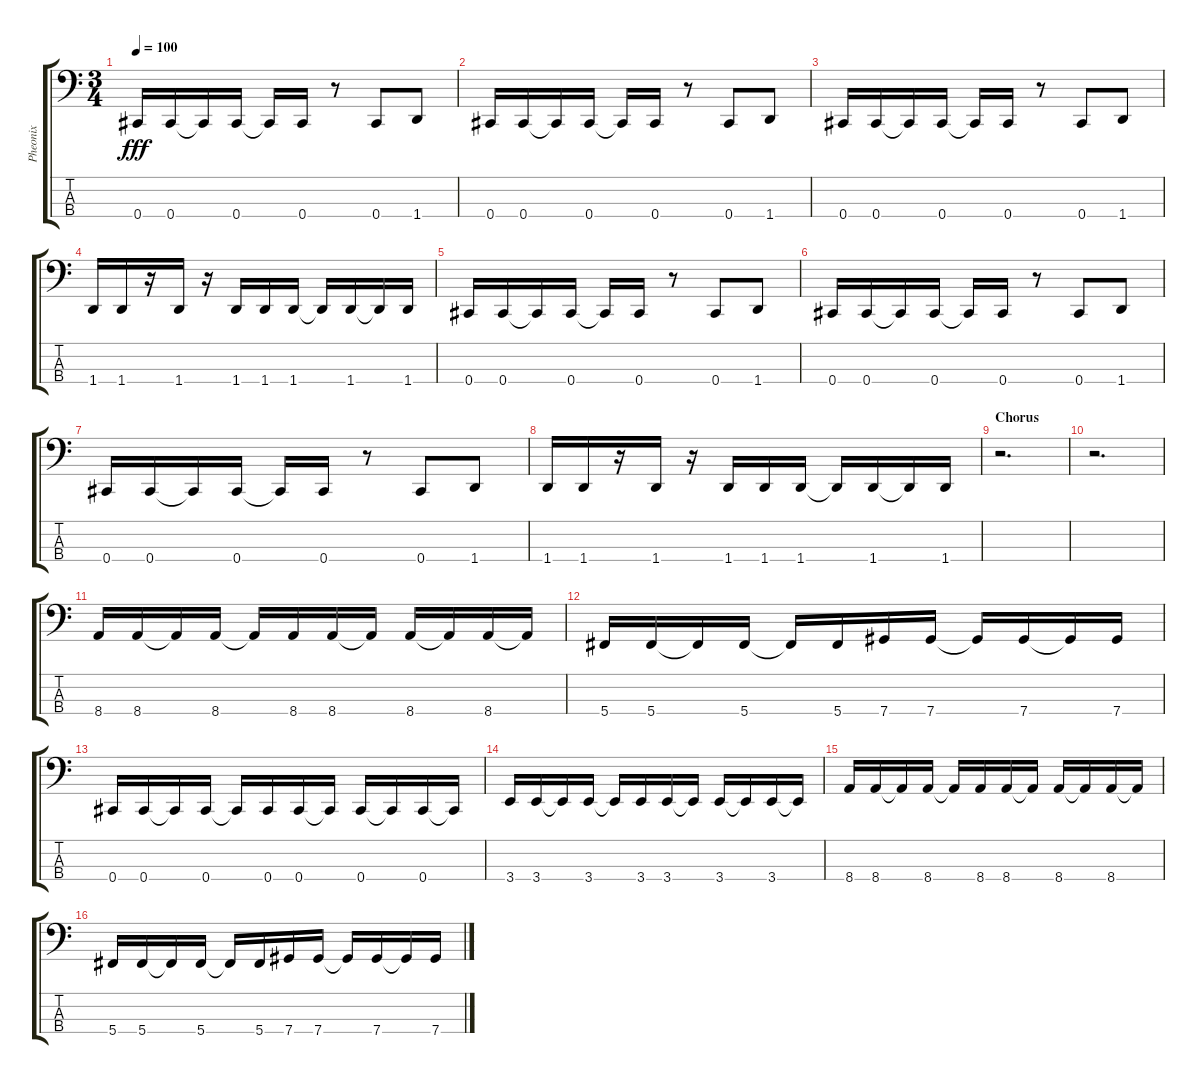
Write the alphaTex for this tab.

\track ("Pheonix" "Pheonix") {instrument electricbasspick}
\staff {score tabs}
\tuning (Gb2 Db2 Ab1 Db1) {hide}
\ts (3 4)
\tempo 100
\clef f4
\ks c
0.4.16{dy fff} 0.4.16 0.4{t}.16 0.4.16 0.4{t}.16 0.4.16 r.8 0.4.8 1.4.8 |
0.4.16 0.4.16 0.4{t}.16 0.4.16 0.4{t}.16 0.4.16 r.8 0.4.8 1.4.8 |
0.4.16 0.4.16 0.4{t}.16 0.4.16 0.4{t}.16 0.4.16 r.8 0.4.8 1.4.8 |
1.4.16 1.4.16 r.16 1.4.16 r.16 1.4.16 1.4.16 1.4.16 1.4{t}.16 1.4.16 1.4{t}.16 1.4.16 |
0.4.16 0.4.16 0.4{t}.16 0.4.16 0.4{t}.16 0.4.16 r.8 0.4.8 1.4.8 |
0.4.16 0.4.16 0.4{t}.16 0.4.16 0.4{t}.16 0.4.16 r.8 0.4.8 1.4.8 |
0.4.16 0.4.16 0.4{t}.16 0.4.16 0.4{t}.16 0.4.16 r.8 0.4.8 1.4.8 |
1.4.16 1.4.16 r.16 1.4.16 r.16 1.4.16 1.4.16 1.4.16 1.4{t}.16 1.4.16 1.4{t}.16 1.4.16 |
\section ("" "Chorus")
r.2{d} |
r.2{d} |
8.4.16 8.4.16 8.4{t}.16 8.4.16 8.4{t}.16 8.4.16 8.4.16 8.4{t}.16 8.4.16 8.4{t}.16 8.4.16 8.4{t}.16 |
5.4.16 5.4.16 5.4{t}.16 5.4.16 5.4{t}.16 5.4.16 7.4.16 7.4.16 7.4{t}.16 7.4.16 7.4{t}.16 7.4.16 |
0.4.16 0.4.16 0.4{t}.16 0.4.16 0.4{t}.16 0.4.16 0.4.16 0.4{t}.16 0.4.16 0.4{t}.16 0.4.16 0.4{t}.16 |
3.4.16 3.4.16 3.4{t}.16 3.4.16 3.4{t}.16 3.4.16 3.4.16 3.4{t}.16 3.4.16 3.4{t}.16 3.4.16 3.4{t}.16 |
8.4.16 8.4.16 8.4{t}.16 8.4.16 8.4{t}.16 8.4.16 8.4.16 8.4{t}.16 8.4.16 8.4{t}.16 8.4.16 8.4{t}.16 |
5.4.16 5.4.16 5.4{t}.16 5.4.16 5.4{t}.16 5.4.16 7.4.16 7.4.16 7.4{t}.16 7.4.16 7.4{t}.16 7.4.16
